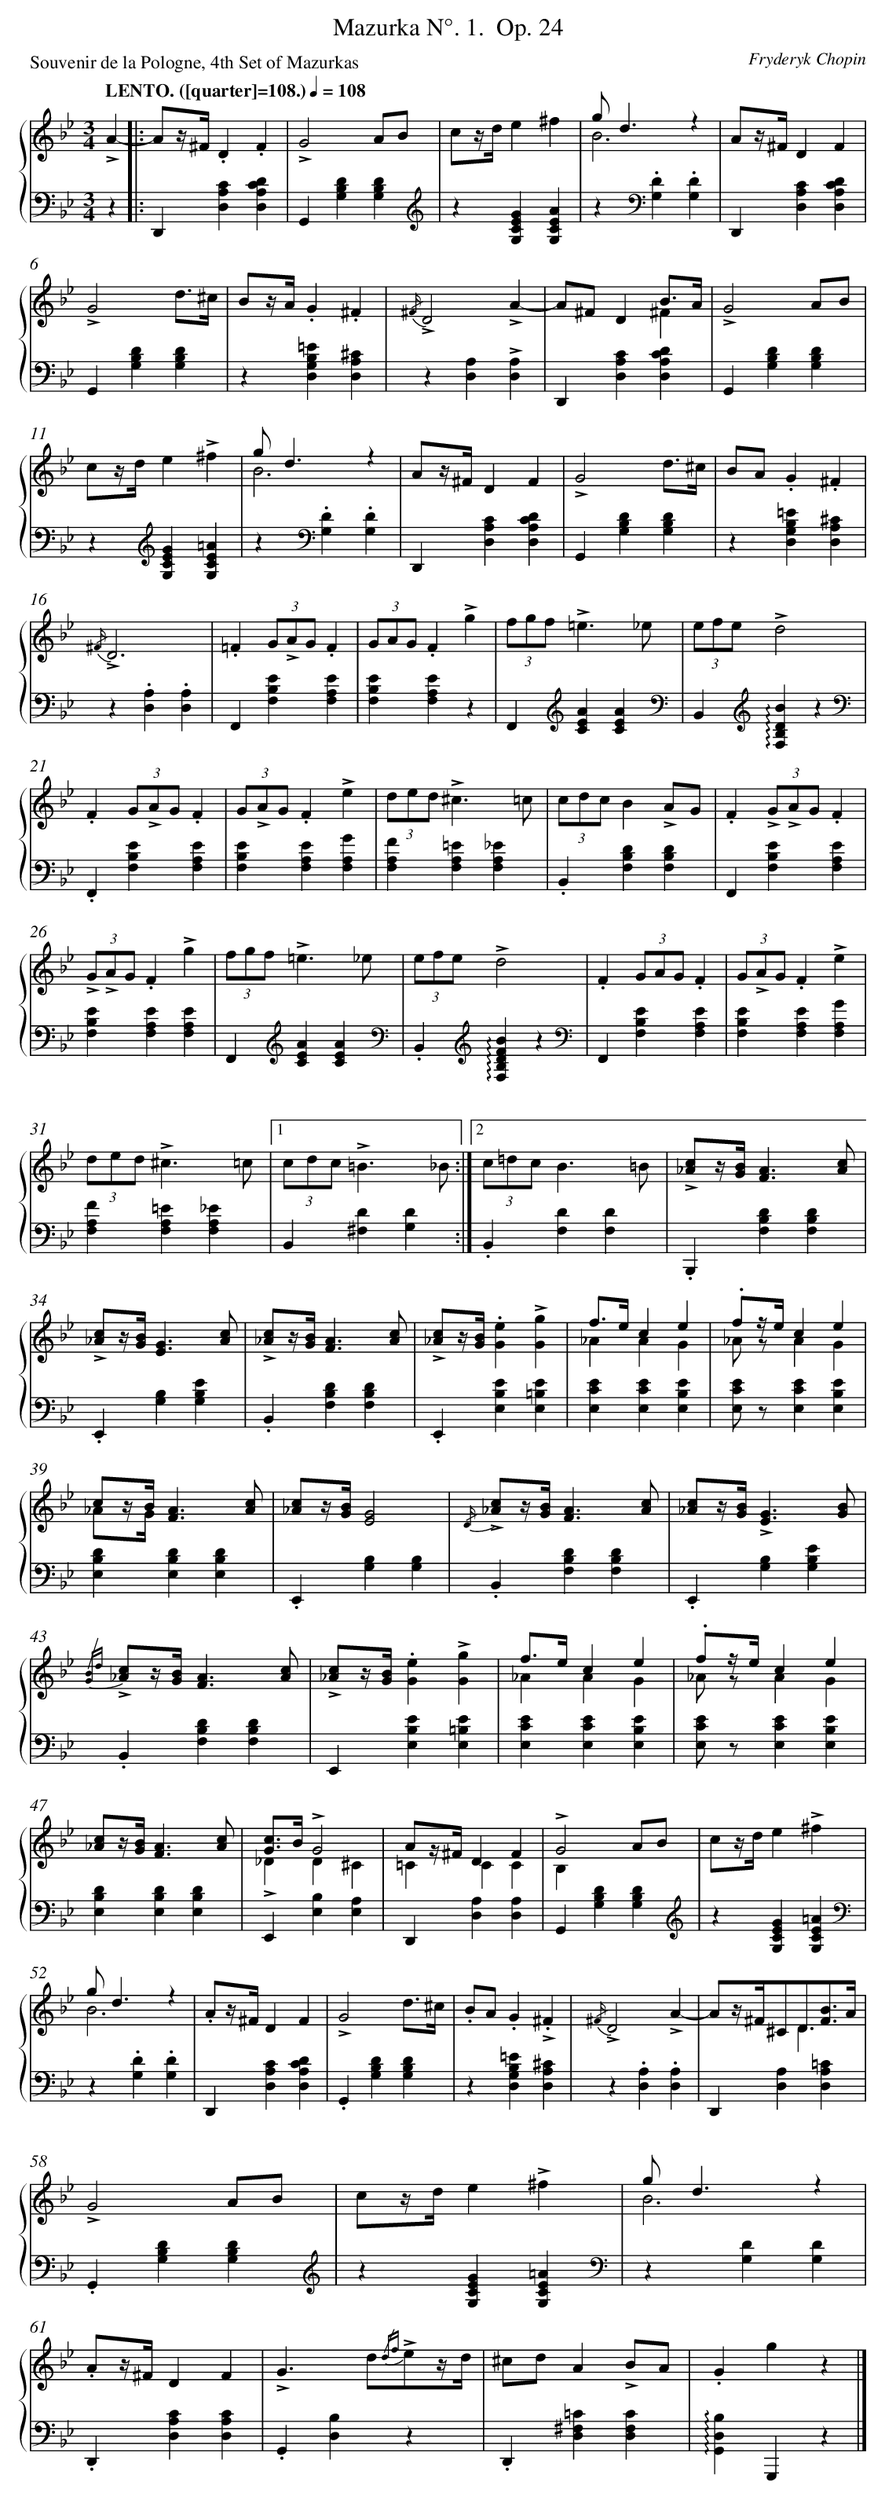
X:1
T: Mazurka N°. 1.	 Op. 24
C: Fryderyk Chopin
L: 1/4
M: 3/4
P: Souvenir de la Pologne, 4th Set of Mazurkas
Q: "LENTO. ([quarter]=108.)" 1/4=108
%%staves {1 2}
V: 1 clef=treble
V: 2 clef=bass
K: Bb
[V:1] !accent!A- [I:setbarnb 1]]|:
[V:2] z ]|:
[V:1] A/z//^F//.D.F |
[V:2] D,,[CA,D,][DCA,D,] |
[V:1] !accent!G2A/B/ |
[V:2] G,,[DB,G,][DB,G,][K:clef=treble] |
[V:1] c/z//d//e^f |
[V:2] z[GECG,][AECG,] |
[V:1] g<dz & B3 |
[V:2] z[K:clef=bass].[DG,].[DG,] |
[V:1] A/z//^F//DF |
[V:2] D,,[CA,D,][DCA,D,] |
[V:1] !accent!G2d3//^c// |
[V:2] G,,[DB,G,][DB,G,] |
[V:1] B/z//A//.G.^F |
[V:2] z[=EB,G,D,][^CA,D,] |
[V:1] {/^F/}!accent!D2!accent!A- |
[V:2] z[A,D,]!accent![A,D,] |
[V:1] A/^F/DB3//A// & x2^F |
[V:2] D,,[CA,D,][DCA,D,] |
[V:1] !accent!G2A/B/ |
[V:2] G,,[DB,G,][DB,G,] |
[V:1] c/z//d//e!accent!^f |
[V:2] z[K:clef=treble][GECG,][=AECG,] |
[V:1] g<dz & B3 |
[V:2] z[K:clef=bass].[DG,].[DG,] |
[V:1] A/z//^F//DF |
[V:2] D,,[CA,D,][DCA,D,] |
[V:1] !accent!G2d3//^c// |
[V:2] G,,[DB,G,][DB,G,] |
[V:1] B/A/.G.^F |
[V:2] z[=EB,G,D,][^CA,D,] |
[V:1] {/^F/}!accent!D3 |
[V:2] z.[A,D,].[A,D,] |
[V:1] .=F(3G/!accent!A/G/.F |
[V:2] F,,[EB,F,][EA,F,] |
[V:1] (3G/A/G/.F!accent!g |
[V:2] [EB,F,][EA,F,]z |
[V:1] (3f/g/f/!accent!=e3/_e/ |
[V:2] F,,[K:clef=treble][AEC][AEC][K:clef=bass] |
[V:1] (3e/f/e/!accent!d2 |
[V:2] B,,[K:clef=treble]!arpeggio![BDB,F,]z[K:clef=bass] |
[V:1] .F(3G/!accent!A/G/.F |
[V:2] .F,,[EB,F,][EA,F,] |
[V:1] (3G/!accent!A/G/.F!accent!e |
[V:2] [EB,F,][EA,F,][GA,F,] |
[V:1] (3d/e/d/!accent!^c3/=c/ |
[V:2] [FA,F,][=EA,F,][_EA,F,] |
[V:1] (3c/d/c/B!accent!A/G/ |
[V:2] .B,,[DB,F,][DB,F,] |
[V:1] .F(3!accent!G/!accent!A/G/.F |
[V:2] F,,[EB,F,][EA,F,] |
[V:1] (3!accent!G/!accent!A/G/.F!accent!g |
[V:2] [EB,F,][EA,F,][EA,F,] |
[V:1] (3f/g/f/!accent!=e3/_e/ |
[V:2] F,,[K:clef=treble][AEC][AEC][K:clef=bass] |
[V:1] (3e/f/e/!accent!d2 |
[V:2] .B,,[K:clef=treble]!arpeggio![BFDB,F,]z[K:clef=bass] |
[V:1] .F(3G/A/G/.F |
[V:2] F,,[EB,F,][EA,F,] |
[V:1] (3G/!accent!A/G/.F!accent!e |
[V:2] [EB,F,][EA,F,][GA,F,] |
[V:1] (3d/e/d/!accent!^c3/=c/ |[1
[V:2] [FA,F,][=EA,F,][_EA,F,] |
[V:1] (3c/d/c/!accent!=B3/_B/ :|][2
[V:2] B,,[D^F,][DG,] :|]
[V:1] (3c/=d/c/B3/=B/ |
[V:2] .B,,[DF,][DF,] |
[V:1] !accent![c/_A/]z//[B//G//][A3/F3/][c/A/] |
[V:2] .B,,,[DB,F,][DB,F,] |
[V:1] !accent![c/_A/]z//[B//G//][G3/E3/][c/A/] |
[V:2] .E,,[B,G,][EB,G,] |
[V:1] !accent![c/_A/]z//[B//G//][A3/F3/][c/A/] |
[V:2] .B,,[DB,F,][DB,F,] |
[V:1] !accent![c/_A/]z//[B//G//].[eG]!accent![gG] |
[V:2] .E,,[EB,E,][E=B,E,] |
[V:1] f/>e/ce & _AAG |
[V:2] [ECE,][ECE,][EB,E,] |
[V:1] .f/z//e//ce & _A/ z/AG |
[V:2] [E/C/E,/] z/[ECE,][EB,E,] |
[V:1] c/z//B//[A3/F3/][c/A/] & _A/z//G//x2 |
[V:2] [DB,E,][DB,E,][DB,E,] |
[V:1] [c/_A/]z//[B//G//][G2E2] |
[V:2] .E,,[B,G,][B,G,] |
[V:1] {/D/} !accent![c/_A/]z//[B//G//][A3/F3/][c/A/] |
[V:2] .B,,[DB,F,][DB,F,] |
[V:1] [c/_A/]z//[B//G//]!accent![G3/E3/][B/G/] |
[V:2] .E,,[B,G,][EB,G,] |
[V:1] {/[BG]d} !accent![c/_A/]z//[B//G//][A3/F3/][c/A/] |
[V:2] .B,,[DB,F,][DB,F,] |
[V:1] !accent![c/_A/]z//[B//G//].[eG]!accent![gG] |
[V:2] E,,[EB,E,][E=B,E,] |
[V:1] f/>e/ce & _AAG |
[V:2] [ECE,][ECE,][EB,E,] |
[V:1] .f/z//e//ce & _A/ z/AG |
[V:2] [E/C/E,/] z/[ECE,][EB,E,] |
[V:1] [c/_A/]z//[B//G//][A3/F3/][c/A/] |
[V:2] [DB,E,][DB,E,][DB,E,] |
[V:1] [c/G/]>B/!accent!G2 & !accent!_DD^C |
[V:2] E,,[B,E,][A,E,] |
[V:1] A/z//^F//DF & =CCC |
[V:2] D,,[A,D,][A,D,] |
[V:1] !accent!G2A/B/ & B,x2 |
[V:2] G,,[DB,G,][DB,G,][K:clef=treble] |
[V:1] c/z//d//e!accent!^f |
[V:2] z[GECG,][=AECG,][K:clef=bass] |
[V:1] g<dz & B3 |
[V:2] z.[DG,].[DG,] |
[V:1] .A/z//^F//DF |
[V:2] D,,[CA,D,][DCA,D,] |
[V:1] !accent!G2d3//^c// |
[V:2] .G,,[DB,G,][DB,G,] |
[V:1] .B/A/.G.!accent!^F |
[V:2] z[=EB,G,D,][^CA,D,] |
[V:1] {/^F/}!accent!D2!accent!A- |
[V:2] z.[A,D,].[A,D,] |
[V:1] A/z//^F//^C/D/[B3//F3//]A// & x3/D3/ |
[V:2] D,,[A,D,][=CA,D,] |
[V:1] !accent!G2A/B/ |
[V:2] .G,,[DB,G,][DB,G,][K:clef=treble] |
[V:1] c/z//d//e!accent!^f |
[V:2] z[GECG,][=AECG,][K:clef=bass] |
[V:1] g<dz & B3 |
[V:2] z[DG,][DG,] |
[V:1] .A/z//^F//DF |
[V:2] .D,,[CA,D,][CA,D,] |
[V:1] !accent!G>d{/df}!accent!e/z//d// |
[V:2] .G,,[B,D,]z |
[V:1] ^c/d/A!accent!B/A/ |
[V:2] .D,,[=C^F,D,][CF,D,] |
[V:1] .Ggz |]
[V:2] !arpeggio![B,D,G,,]G,,,z |]
